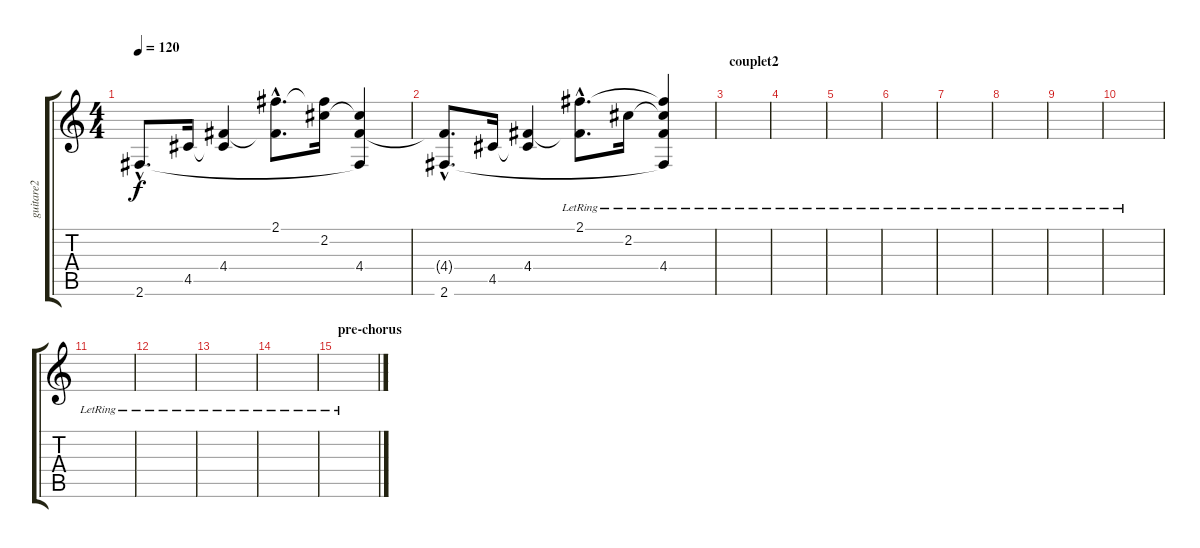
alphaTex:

\track ("guitare2" "guitare2") {instrument electricguitarclean}
\staff {score tabs}
\tuning (E4 B3 G3 D3 A2 E2) {hide}
\ts (4 4)
\tempo 120
\clef g2
\ks c
2.6{hac}.8{d dy f} 4.5.16 (4.4 4.5{t}).4 (2.1{hac} 4.4{hac t}).8{d} (2.1{t} 2.2).16 (2.2{t} 4.4 2.6{t}).4 |
(4.4{hac t} 2.6{hac}).8{d} 4.5.16 (4.4 4.5{t}).4 (2.1{hac lr} 4.4{hac t}).8{d} 2.2{lr}.16 (2.1{t} 2.2{t} 4.4{lr} 2.6{t}).4 |
\section ("" "couplet2")
|
|
|
|
|
|
|
|
|
|
|
|
\section ("" "pre-chorus")
